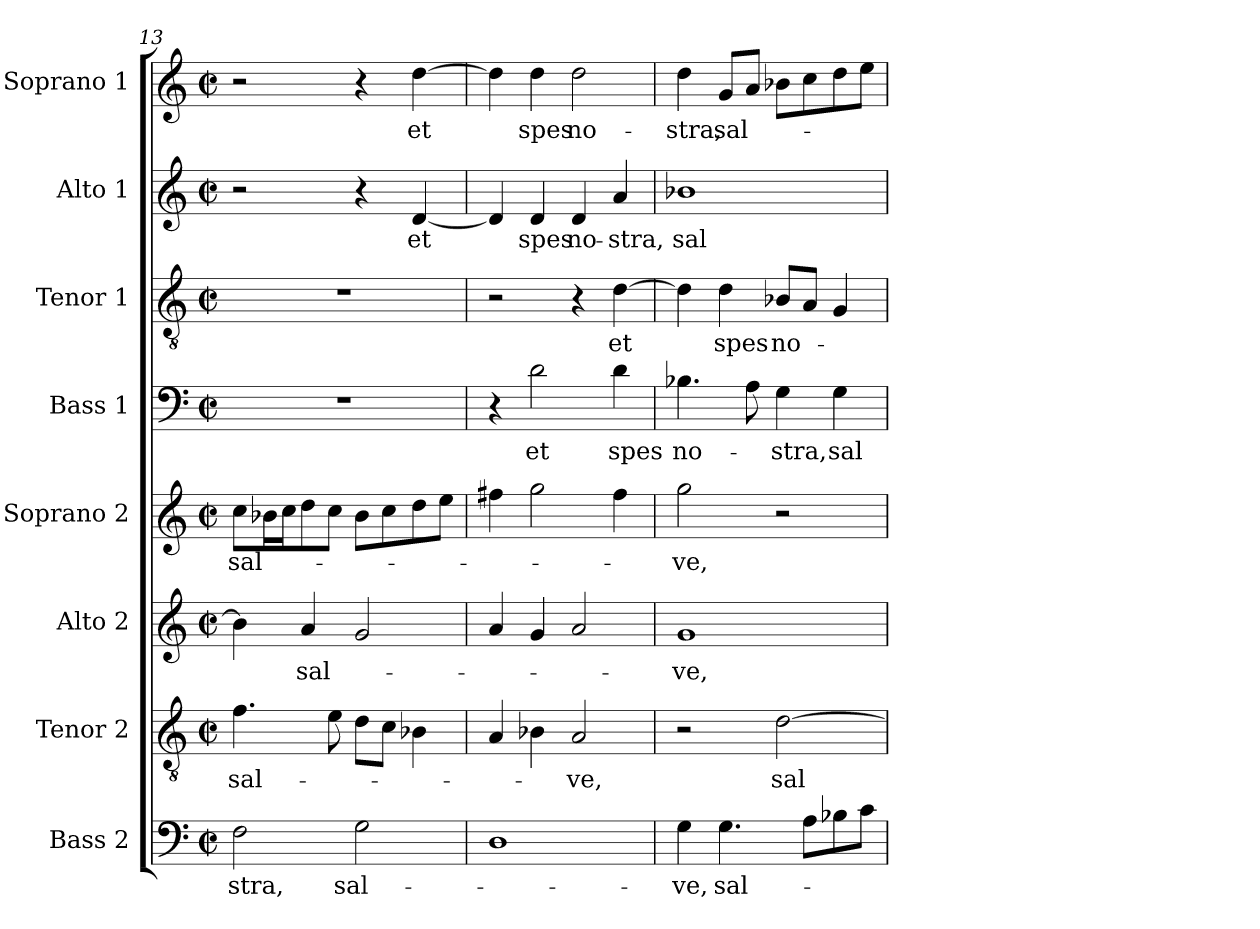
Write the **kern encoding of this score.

**kern	**text	**kern	**text	**kern	**text	**kern	**text	**kern	**text	**kern	**text	**kern	**text	**kern	**text
*part8	*part8	*part7	*part7	*part6	*part6	*part5	*part5	*part4	*part4	*part3	*part3	*part2	*part2	*part1	*part1
*staff8	*staff8	*staff7	*staff7	*staff6	*staff6	*staff5	*staff5	*staff4	*staff4	*staff3	*staff3	*staff2	*staff2	*staff1	*staff1
*I"Bass 2	*	*I"Tenor 2	*	*I"Alto 2	*	*I"Soprano 2	*	*I"Bass 1	*	*I"Tenor 1	*	*I"Alto 1	*	*I"Soprano 1	*
*I'B 2	*	*I'T 2	*	*I'A 2	*	*I'S 2	*	*I'B 1	*	*I'T 1	*	*I'A 1	*	*I'S 1	*
!!LO:PB:g=z
*clefF4	*	*clefGv2	*	*clefG2	*	*clefG2	*	*clefF4	*	*clefGv2	*	*clefG2	*	*clefG2	*
*k[]	*	*k[]	*	*k[]	*	*k[]	*	*k[]	*	*k[]	*	*k[]	*	*k[]	*
*C:	*	*C:	*	*C:	*	*C:	*	*C:	*	*C:	*	*C:	*	*C:	*
*M2/2	*	*M2/2	*	*M2/2	*	*M2/2	*	*M2/2	*	*M2/2	*	*M2/2	*	*M2/2	*
*met(c|)	*	*met(c|)	*	*met(c|)	*	*met(c|)	*	*met(c|)	*	*met(c|)	*	*met(c|)	*	*met(c|)	*
=13	=13	=13	=13	=13	=13	=13	=13	=13	=13	=13	=13	=13	=13	=13	=13
!	!LO:LY:b	!	!	!	!	!	!	!	!	!	!	!	!	!	!
!	!	!	!LO:LY:b	!	!	!	!	!	!	!	!	!	!	!	!
!	!	!	!	!	!	!	!LO:LY:b	!	!	!	!	!	!	!	!
2F\	-stra,	4.f\	sal-	4b-\]	.	8cc\L	sal-	1r	.	1r	.	2r	.	2r	.
.	.	.	.	.	.	16b-X\L	.	.	.	.	.	.	.	.	.
.	.	.	.	.	.	16cc\J	.	.	.	.	.	.	.	.	.
!	!	!	!	!	!LO:LY:b	!	!	!	!	!	!	!	!	!	!
.	.	.	.	4a/	sal-	8dd\	.	.	.	.	.	.	.	.	.
.	.	8e\	.	.	.	8cc\J	.	.	.	.	.	.	.	.	.
!	!LO:LY:b	!	!	!	!	!	!	!	!	!	!	!	!	!	!
2G\	sal-	8d\L	.	2g/	.	8b-\L	.	.	.	.	.	4r	.	4r	.
.	.	8c\J	.	.	.	8cc\	.	.	.	.	.	.	.	.	.
!	!	!	!	!	!	!	!	!	!	!	!	!	!LO:LY:b	!	!
!	!	!	!	!	!	!	!	!	!	!	!	!	!	!	!LO:LY:b
.	.	4B-X\	.	.	.	8dd\	.	.	.	.	.	[4d/	et	[4dd\	et
.	.	.	.	.	.	8ee\J	.	.	.	.	.	.	.	.	.
=14	=14	=14	=14	=14	=14	=14	=14	=14	=14	=14	=14	=14	=14	=14	=14
1D	.	4A/	.	4a/	.	4ff#X\	.	4r	.	2r	.	4d/]	.	4dd\]	.
!	!	!	!	!	!	!	!	!	!LO:LY:b	!	!	!	!	!	!
!	!	!	!	!	!	!	!	!	!	!	!	!	!LO:LY:b	!	!
!	!	!	!	!	!	!	!	!	!	!	!	!	!	!	!LO:LY:b
.	.	4B-X\	.	4g/	.	2gg\	.	2d\	et	.	.	4d/	spes	4dd\	spes
!	!	!	!LO:LY:b	!	!	!	!	!	!	!	!	!	!	!	!
!	!	!	!	!	!	!	!	!	!	!	!	!	!LO:LY:b	!	!
!	!	!	!	!	!	!	!	!	!	!	!	!	!	!	!LO:LY:b
.	.	2A/	-ve,	2a/	.	.	.	.	.	4r	.	4d/	no-	2dd\	no-
!	!	!	!	!	!	!	!	!	!LO:LY:b	!	!	!	!	!	!
!	!	!	!	!	!	!	!	!	!	!	!LO:LY:b	!	!	!	!
!	!	!	!	!	!	!	!	!	!	!	!	!	!LO:LY:b	!	!
.	.	.	.	.	.	4ff#\	.	4d\	spes	[4d\	et	4a/	-stra,	.	.
=15	=15	=15	=15	=15	=15	=15	=15	=15	=15	=15	=15	=15	=15	=15	=15
!	!LO:LY:b	!	!	!	!	!	!	!	!	!	!	!	!	!	!
!	!	!	!	!	!LO:LY:b	!	!	!	!	!	!	!	!	!	!
!	!	!	!	!	!	!	!LO:LY:b	!	!	!	!	!	!	!	!
!	!	!	!	!	!	!	!	!	!LO:LY:b	!	!	!	!	!	!
!	!	!	!	!	!	!	!	!	!	!	!	!	!LO:LY:b	!	!
!	!	!	!	!	!	!	!	!	!	!	!	!	!	!	!LO:LY:b
4G\	-ve,	2r	.	1g	-ve,	2gg\	-ve,	4.B-X\	no-	4d\]	.	1b-X	sal-	4dd\	-stra,
!	!LO:LY:b	!	!	!	!	!	!	!	!	!	!	!	!	!	!
!	!	!	!	!	!	!	!	!	!	!	!LO:LY:b	!	!	!	!
!	!	!	!	!	!	!	!	!	!	!	!	!	!	!	!LO:LY:b
4.G\	sal-	.	.	.	.	.	.	.	.	4d\	spes	.	.	8g/L	sal-
.	.	.	.	.	.	.	.	8A\	.	.	.	.	.	8a/J	.
!	!	!	!LO:LY:b	!	!	!	!	!	!	!	!	!	!	!	!
!	!	!	!	!	!	!	!	!	!LO:LY:b	!	!	!	!	!	!
!	!	!	!	!	!	!	!	!	!	!	!LO:LY:b	!	!	!	!
.	.	[2d\	sal-	.	.	2r	.	4G\	-stra,	8B-X/L	no-	.	.	8b-X\L	.
8A\L	.	.	.	.	.	.	.	.	.	8A/J	.	.	.	8cc\	.
!	!	!	!	!	!	!	!	!	!LO:LY:b	!	!	!	!	!	!
8B-X\	.	.	.	.	.	.	.	4G\	sal-	4G/	.	.	.	8dd\	.
8c\J	.	.	.	.	.	.	.	.	.	.	.	.	.	8ee\J	.
=	=	=	=	=	=	=	=	=	=	=	=	=	=	=	=
*-	*-	*-	*-	*-	*-	*-	*-	*-	*-	*-	*-	*-	*-	*-	*-
